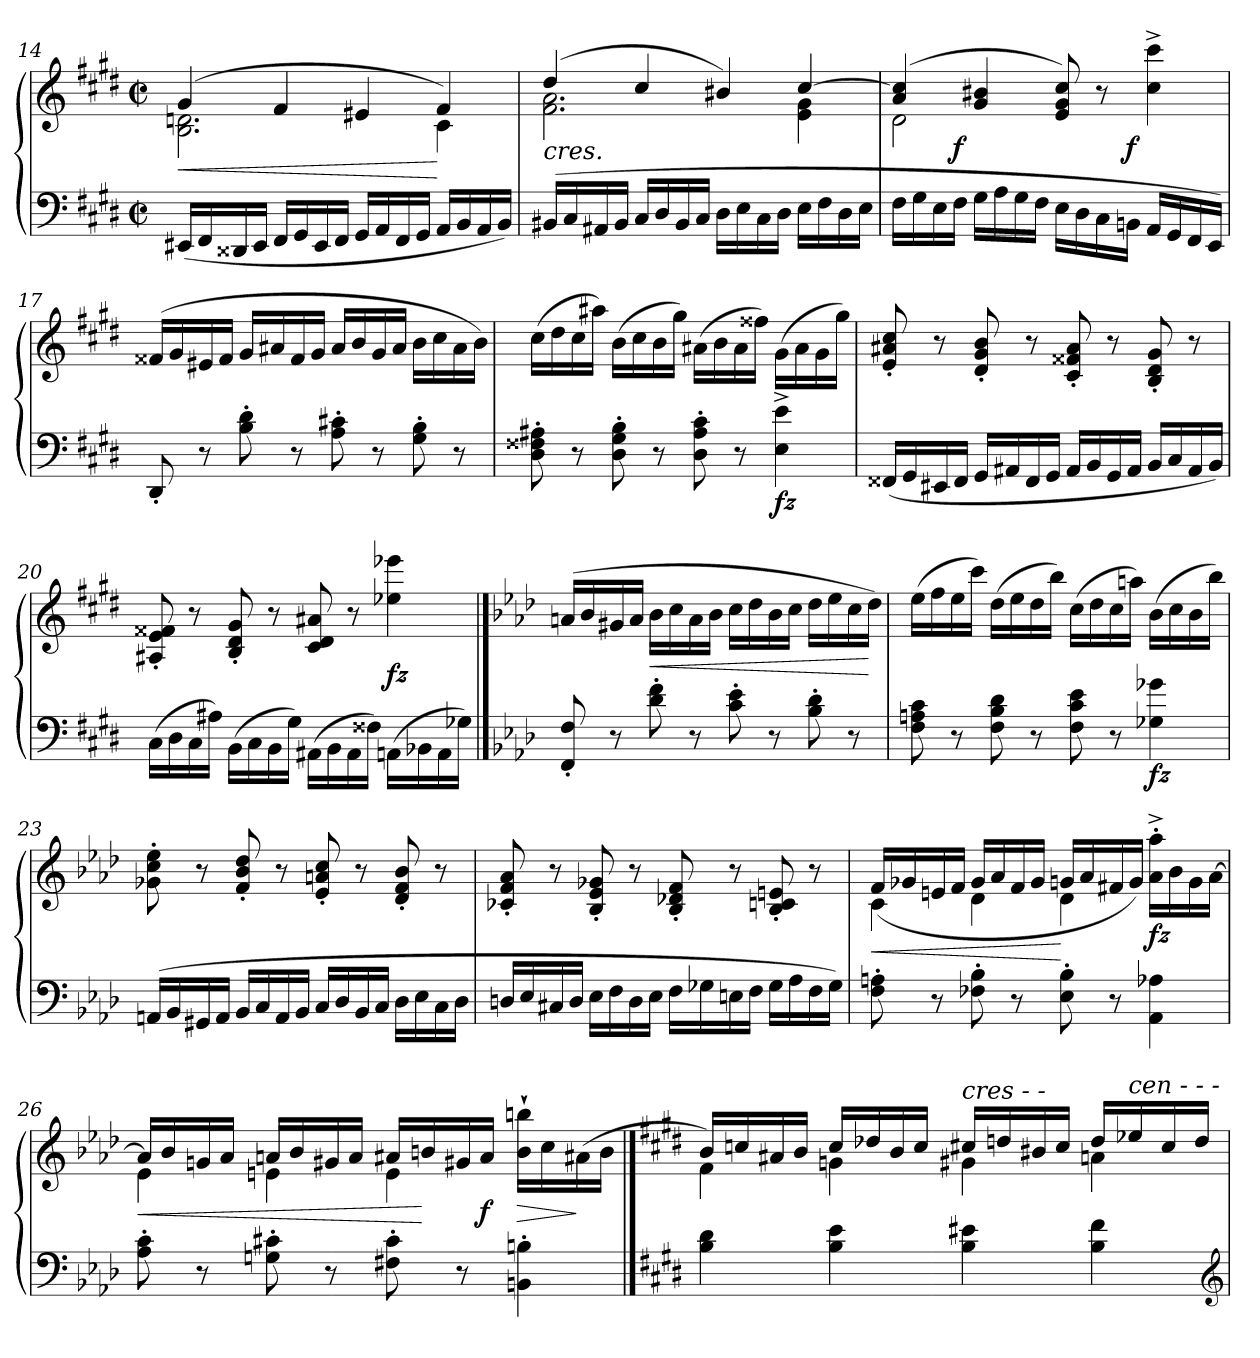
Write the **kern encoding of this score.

**kern	**kern	**dynam
*part1	*part1	*part1
*staff2	*staff1	*staff1/2
*clefF4	*clefG2	*
*k[f#c#g#d#]	*k[f#c#g#d#]	*
*M2/2	*M2/2	*
*met(c|)	*met(c|)	*
=14	=14	=14
*	*^	*
(<16EE#XLL	(4g#	2.B 2.dn	<
16FF#	.	.	.
16DD##X	.	.	.
16EE#JJ	.	.	.
16FF#LL	4f#	.	.
16GG#	.	.	.
16EE#	.	.	.
16FF#JJ	.	.	.
16GG#LL	4e#X	.	.
16AA	.	.	.
16FF#	.	.	.
16GG#JJ	.	.	.
16AALL	4f#)	4c#	[
16BB	.	.	.
16AA	.	.	.
16BBJJ)	.	.	.
=15	=15	=15	=15
!	!LO:TX:c:i:t=cres.	!	!
(>16BB#XLL	(4dd#	2.f# 2.a	.
16C#	.	.	.
16AA#X	.	.	.
16BB#JJ	.	.	.
16C#LL	4cc#	.	.
16D#	.	.	.
16BB#	.	.	.
16C#JJ	.	.	.
16D#LL	4b#X)	.	.
16E	.	.	.
16C#	.	.	.
16D#JJ	.	.	.
16ELL	[4cc#	4e 4g#	.
16F#	.	.	.
16D#	.	.	.
16EJJ	.	.	.
=16	=16	=16	=16
*	*	*^	*
16F#LL	(4a 4cc#]	2d#	8.ryy	.
16G#	.	.	.	.
16E	.	.	.	.
16F#JJ	.	.	2ryy	f
16G#LL	4g# 4b#X	.	.	.
16A	.	.	.	.
16G#	.	.	.	.
16F#JJ	.	.	.	.
16E\LL	8e 8g# 8cc#)	2rcyy	.	.
16D#	.	.	.	.
16C#	8r	.	.	.
16BBnJJ	.	.	4ryy	f
16AALL	4cc#^< 4ccc#^<	.	.	.
16GG#	.	.	.	.
16FF#	.	.	.	.
16EEJJ)	.	.	16ryy	.
*	*v	*v	*v	*
=17	=17	=17
8DD#'<	(16f##XLL	.
.	16g#	.
8r	16e#X	.
.	16f##JJ	.
8B'> 8d#'>	16g#LL	.
.	16a#X	.
8r	16f##	.
.	16g#JJ	.
8A'> 8c#X'>	16a#LL	.
.	16b	.
8r	16g#	.
.	16a#JJ	.
8G#'> 8B'>	16bLL	.
.	16cc#	.
8r	16a#	.
.	16bJJ)	.
=18	=18	=18
8D#'> 8F##X'> 8A#X'>	(16cc#LL	.
.	16dd#	.
8r	16cc#	.
.	16aa#XJJ)	.
8D#'> 8G#'> 8B'>	(16bLL	.
.	16cc#	.
8r	16b	.
.	16gg#JJ)	.
8D#'> 8A#'> 8c#'>	(16a#XLL	.
.	16b	.
8r	16a#	.
.	16ff##XJJ)	.
!	!	!LO:DY:b=2
4E^< 4e^<	(16g#LL	fz
.	16a#	.
.	16g#	.
.	16gg#JJ)	.
=19	=19	=19
(16FF##XLL	8e'< 8a#X'< 8cc#'<	.
16GG#	.	.
16EE#X	8r	.
16FF##JJ	.	.
16GG#LL	8d#'< 8g#'< 8b'<	.
16AA#X	.	.
16FF##	8r	.
16GG#JJ	.	.
16AA#LL	8c#'< 8f##X'< 8a#'<	.
16BB	.	.
16GG#	8r	.
16AA#JJ	.	.
16BBLL	8B'< 8d#'< 8g#'<	.
16C#	.	.
16AA#	8r	.
16BBJJ)	.	.
=20	=20	=20
(>16C#LL	8A#X'< 8e'< 8f##X'<	.
16D#	.	.
16C#	8r	.
16A#XJJ)	.	.
(16BB\LL	8B'< 8d#'< 8g#'<	.
16C#	.	.
16BB	8r	.
16G#JJ)	.	.
(16AA#X\LL	8c# 8d# 8a#X	.
16BB	.	.
16AA#	8r	.
16F##XJJ)	.	.
(16AAn\LL	4ee-X 4eee-X	fz
16BB-X	.	.
16AA	.	.
16G-XJJ)	.	.
==21	==21	==21
*k[b-e-a-d-]	*k[b-e-a-d-]	*
8FF'</ 8F'</	(16an/LL	.
.	16b-	.
8r	16g#X	.
.	16aJJ	.
8d-'> 8f'>	16b-LL	<
.	16cc	.
8r	16a	.
.	16b-JJ	.
8c'> 8e-'>	16ccLL	.
.	16dd-	.
8r	16b-	.
.	16ccJJ	.
8B-'> 8d-'>	16dd-LL	.
.	16ee-	.
8r	16cc	.
.	16dd-JJ)	[
=22	=22	=22
8F 8An 8c	(16ee-LL	.
.	16ff	.
8r	16ee-	.
.	16cccJJ)	.
8F 8B- 8d-	(16dd-LL	.
.	16ee-	.
8r	16dd-	.
.	16bb-JJ)	.
8F 8c 8e-	(16ccLL	.
.	16dd-	.
8r	16cc	.
.	16aanJJ)	.
!	!	!LO:DY:b=2
4G-X 4g-X	(16b-LL	fz
.	16cc	.
.	16b-	.
.	16bb-JJ)	.
=23	=23	=23
(<16AAnLL	8g-X'> 8cc'> 8ee-'>	.
16BB-	.	.
16GG#X	8r	.
16AAJJ	.	.
16BB-LL	8f'< 8b-'< 8dd-'<	.
16C	.	.
16AA	8r	.
16BB-JJ	.	.
16CLL	8e-'< 8an'< 8cc'<	.
16D-	.	.
16BB-	8r	.
16CJJ	.	.
16D-\LL	8d-'< 8f'< 8b-'<	.
16E-	.	.
16C	8r	.
16D-JJ	.	.
=24	=24	=24
16Dn/LL	8c-X'< 8f'< 8a-'<	.
16E-	.	.
16C#X	8r	.
16DJJ	.	.
16E-LL	8B-'< 8e-'< 8g-X'<	.
16F	.	.
16D	8r	.
16E-JJ	.	.
16FLL	8B-'< 8d-X'< 8f'<	.
16G-X	.	.
16En	8r	.
16FJJ	.	.
16G-LL	8B-'< 8cn'< 8en'<	.
16A-	.	.
16F	8r	.
16G-JJ)	.	.
=25	=25	=25
*	*^	*
8F'> 8An'>	4c\	(>16f/LL	<
.	.	16g-X	.
8r	.	16en	.
.	.	16fJJ	.
8F-X'> 8B-'>	4d-\	16g-/LL	.
.	.	16a-	.
8r	.	16f	.
.	.	16g-JJ	.
8E-'> 8B-'>	4d-\	16gn/LL	[
.	.	16a-	.
8r	.	16f#X	.
.	.	16gJJ)	.
4AA- 4A-X	16a-'>^<\ 16aa-'>^<\LL	4rFyy	fz
.	16b-	.	.
.	16g	.	.
.	[16a-JJ	.	.
=26	=26	=26	=26
8A-'> 8c'>	4e-\	16a-/LL]	<
.	.	16b-	.
8r	.	16gn	.
.	.	16a-JJ	.
8Gn'> 8c#X'>	4en\	16an/LL	.
.	.	16b-	.
8r	.	16g#X	.
.	.	16aJJ	.
8F#X'> 8c#'>	4e\	16a#X/LL	.
.	.	16bn	[
8r	.	16g#X	.
.	.	16a#JJ	f
4BBn'> 4Bn'>	16b`>\ 16bbn`>\LL	4rAyy	>
.	16cc	.	.
.	(16a#X	.	]
.	16bJJ	.	.
==27	==27	==27	==27
*k[f#c#g#d#]	*k[f#c#g#d#]	*	*
4B 4d#	16bLL)	4f#	.
.	16ccn	.	.
.	16a#X	.	.
.	16bJJ	.	.
4B 4e	16ccLL	4gn	.
.	16dd-X	.	.
.	16b	.	.
.	16ccJJ	.	.
!	!LO:TX:a:i:t=cres - -	!	!
4B 4e#X	16cc#XLL	4g#X	.
.	16ddn	.	.
.	16b#X	.	.
.	16cc#JJ	.	.
4B 4f#	16ddLL	4an	.
!	!LO:TX:a:i:t=cen - - -	!	!
.	16ee-X	.	.
.	16cc#	.	.
.	16ddJJ	.	.
*	*v	*v	*
*clefG2	*	*
=	=	=
*-	*-	*-
